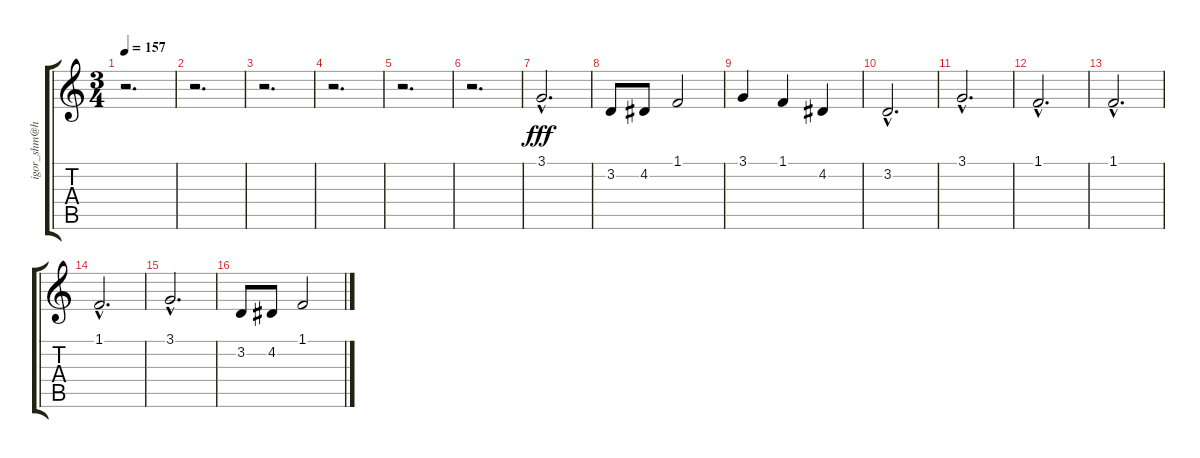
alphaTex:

\track ("igor_shm@hotmail.com" "igor_shm@h") {instrument bassoon}
\staff {score tabs}
\tuning (E4 B3 G3 D3 A2 E2) {hide}
\ts (3 4)
\tempo 157
\clef g2
\ks c
r.2{d dy fff} |
r.2{d} |
r.2{d} |
r.2{d} |
r.2{d} |
r.2{d} |
3.1{hac}.2{d} |
3.2.8 4.2.8 1.1.2 |
3.1.4 1.1.4 4.2.4 |
3.2{hac}.2{d} |
3.1{hac}.2{d} |
1.1{hac}.2{d} |
1.1{hac}.2{d} |
1.1{hac}.2{d} |
3.1{hac}.2{d} |
3.2.8 4.2.8 1.1.2
